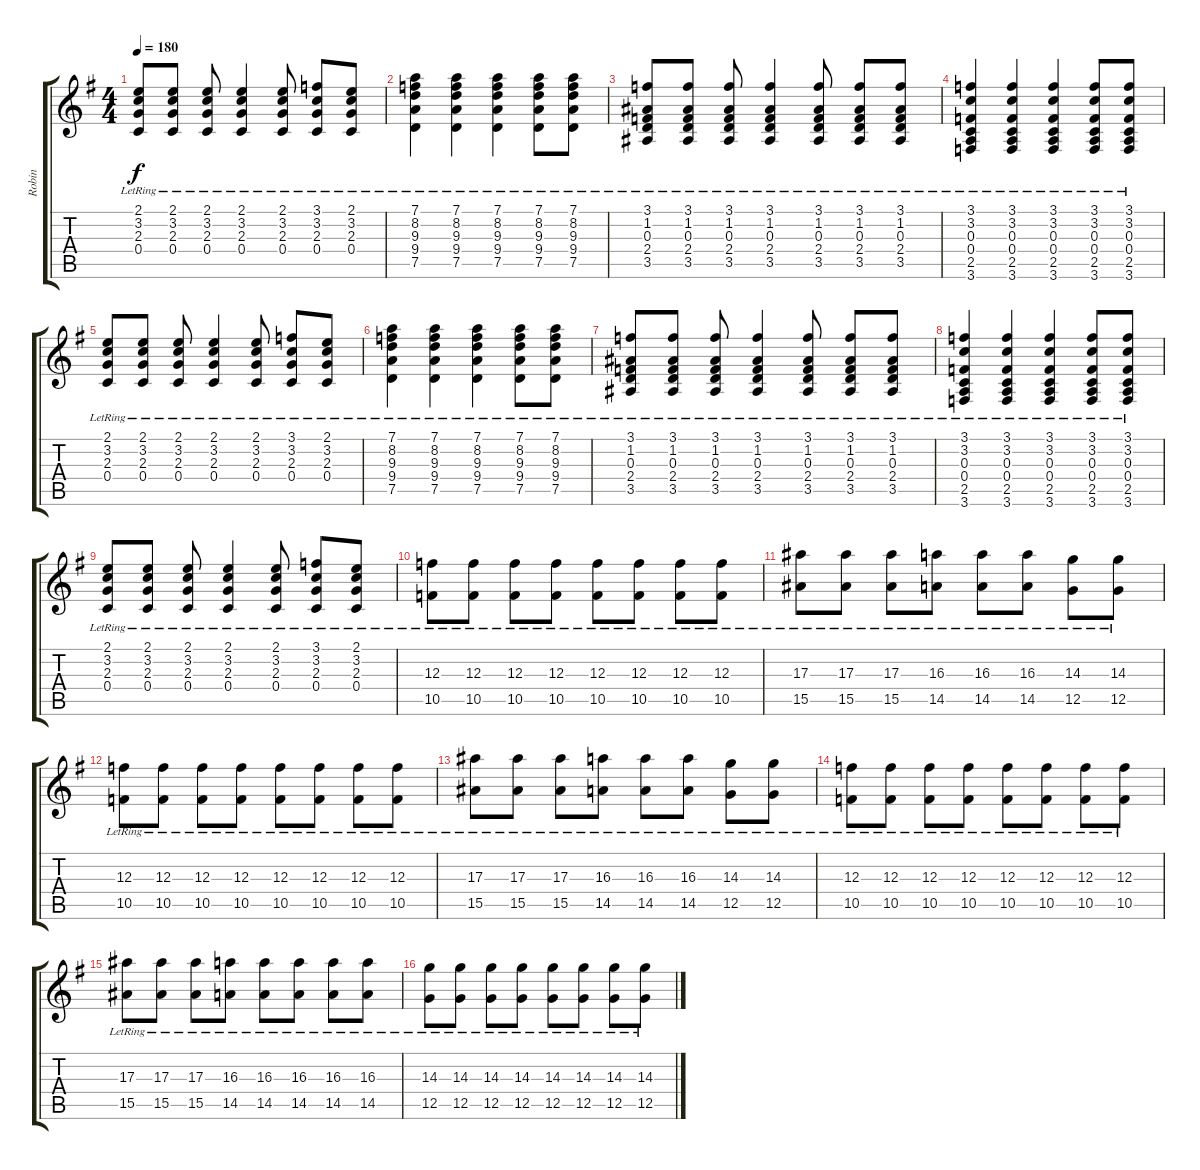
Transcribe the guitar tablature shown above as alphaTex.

\track ("Robin" "Robin") {instrument acousticguitarsteel}
\staff {score tabs}
\tuning (D4 A3 F3 C3 G2 D2) {hide}
\ts (4 4)
\tempo 180
\clef g2
\ks eminor
(2.1{lr} 3.2{lr} 2.3{lr} 0.4{lr}).8{dy f} (2.1{lr} 3.2{lr} 2.3{lr} 0.4{lr}).8 (2.1{lr} 3.2{lr} 2.3{lr} 0.4{lr}).8 (2.1{lr} 3.2{lr} 2.3{lr} 0.4{lr}).4 (2.1{lr} 3.2{lr} 2.3{lr} 0.4{lr}).8 (3.1{lr} 3.2{lr} 2.3{lr} 0.4{lr}).8 (2.1{lr} 3.2{lr} 2.3{lr} 0.4{lr}).8 |
(7.1{lr} 8.2{lr} 9.3{lr} 9.4{lr} 7.5{lr}).4 (7.1{lr} 8.2{lr} 9.3{lr} 9.4{lr} 7.5{lr}).4 (7.1{lr} 8.2{lr} 9.3{lr} 9.4{lr} 7.5{lr}).4 (7.1{lr} 8.2{lr} 9.3{lr} 9.4{lr} 7.5{lr}).8 (7.1{lr} 8.2{lr} 9.3{lr} 9.4{lr} 7.5{lr}).8 |
(3.1{lr} 1.2{lr} 0.3{lr} 2.4{lr} 3.5{lr}).8 (3.1{lr} 1.2{lr} 0.3{lr} 2.4{lr} 3.5{lr}).8 (3.1{lr} 1.2{lr} 0.3{lr} 2.4{lr} 3.5{lr}).8 (3.1{lr} 1.2{lr} 0.3{lr} 2.4{lr} 3.5{lr}).4 (3.1{lr} 1.2{lr} 0.3{lr} 2.4{lr} 3.5{lr}).8 (3.1{lr} 1.2{lr} 0.3{lr} 2.4{lr} 3.5{lr}).8 (3.1{lr} 1.2 0.3 2.4 3.5).8 |
(3.1{lr} 3.2{lr} 0.3{lr} 0.4{lr} 2.5{lr} 3.6{lr}).4 (3.1{lr} 3.2{lr} 0.3{lr} 0.4{lr} 2.5{lr} 3.6{lr}).4 (3.1{lr} 3.2{lr} 0.3{lr} 0.4{lr} 2.5{lr} 3.6{lr}).4 (3.1{lr} 3.2{lr} 0.3{lr} 0.4{lr} 2.5{lr} 3.6{lr}).8 (3.1{lr} 3.2{lr} 0.3{lr} 0.4{lr} 2.5{lr} 3.6{lr}).8 |
(2.1{lr} 3.2{lr} 2.3{lr} 0.4{lr}).8 (2.1{lr} 3.2{lr} 2.3{lr} 0.4{lr}).8 (2.1{lr} 3.2{lr} 2.3{lr} 0.4{lr}).8 (2.1{lr} 3.2{lr} 2.3{lr} 0.4{lr}).4 (2.1{lr} 3.2{lr} 2.3{lr} 0.4{lr}).8 (3.1{lr} 3.2{lr} 2.3{lr} 0.4{lr}).8 (2.1{lr} 3.2{lr} 2.3{lr} 0.4{lr}).8 |
(7.1{lr} 8.2{lr} 9.3{lr} 9.4{lr} 7.5{lr}).4 (7.1{lr} 8.2{lr} 9.3{lr} 9.4{lr} 7.5{lr}).4 (7.1{lr} 8.2{lr} 9.3{lr} 9.4{lr} 7.5{lr}).4 (7.1{lr} 8.2{lr} 9.3{lr} 9.4{lr} 7.5{lr}).8 (7.1{lr} 8.2{lr} 9.3{lr} 9.4{lr} 7.5{lr}).8 |
(3.1{lr} 1.2{lr} 0.3{lr} 2.4{lr} 3.5{lr}).8 (3.1{lr} 1.2{lr} 0.3{lr} 2.4{lr} 3.5{lr}).8 (3.1{lr} 1.2{lr} 0.3{lr} 2.4{lr} 3.5{lr}).8 (3.1{lr} 1.2{lr} 0.3{lr} 2.4{lr} 3.5{lr}).4 (3.1{lr} 1.2{lr} 0.3{lr} 2.4{lr} 3.5{lr}).8 (3.1{lr} 1.2{lr} 0.3{lr} 2.4{lr} 3.5{lr}).8 (3.1{lr} 1.2 0.3 2.4 3.5).8 |
(3.1{lr} 3.2{lr} 0.3{lr} 0.4{lr} 2.5{lr} 3.6{lr}).4 (3.1{lr} 3.2{lr} 0.3{lr} 0.4{lr} 2.5{lr} 3.6{lr}).4 (3.1{lr} 3.2{lr} 0.3{lr} 0.4{lr} 2.5{lr} 3.6{lr}).4 (3.1{lr} 3.2{lr} 0.3{lr} 0.4{lr} 2.5{lr} 3.6{lr}).8 (3.1{lr} 3.2{lr} 0.3{lr} 0.4{lr} 2.5{lr} 3.6{lr}).8 |
(2.1{lr} 3.2{lr} 2.3{lr} 0.4{lr}).8 (2.1{lr} 3.2{lr} 2.3{lr} 0.4{lr}).8 (2.1{lr} 3.2{lr} 2.3{lr} 0.4{lr}).8 (2.1{lr} 3.2{lr} 2.3{lr} 0.4{lr}).4 (2.1{lr} 3.2{lr} 2.3{lr} 0.4{lr}).8 (3.1{lr} 3.2{lr} 2.3{lr} 0.4{lr}).8 (2.1{lr} 3.2{lr} 2.3{lr} 0.4{lr}).8 |
(12.3{lr} 10.5{lr}).8 (12.3{lr} 10.5{lr}).8 (12.3{lr} 10.5{lr}).8 (12.3{lr} 10.5{lr}).8 (12.3{lr} 10.5{lr}).8 (12.3{lr} 10.5{lr}).8 (12.3{lr} 10.5{lr}).8 (12.3{lr} 10.5{lr}).8 |
(17.3{lr} 15.5{lr}).8 (17.3{lr} 15.5{lr}).8 (17.3{lr} 15.5{lr}).8 (16.3{lr} 14.5{lr}).8 (16.3{lr} 14.5{lr}).8 (16.3{lr} 14.5{lr}).8 (14.3{lr} 12.5{lr}).8 (14.3{lr} 12.5{lr}).8 |
(12.3{lr} 10.5{lr}).8 (12.3{lr} 10.5{lr}).8 (12.3{lr} 10.5{lr}).8 (12.3{lr} 10.5{lr}).8 (12.3{lr} 10.5{lr}).8 (12.3{lr} 10.5{lr}).8 (12.3{lr} 10.5{lr}).8 (12.3{lr} 10.5{lr}).8 |
(17.3{lr} 15.5{lr}).8 (17.3{lr} 15.5{lr}).8 (17.3{lr} 15.5{lr}).8 (16.3{lr} 14.5{lr}).8 (16.3{lr} 14.5{lr}).8 (16.3{lr} 14.5{lr}).8 (14.3{lr} 12.5{lr}).8 (14.3{lr} 12.5{lr}).8 |
(12.3{lr} 10.5{lr}).8 (12.3{lr} 10.5{lr}).8 (12.3{lr} 10.5{lr}).8 (12.3{lr} 10.5{lr}).8 (12.3{lr} 10.5{lr}).8 (12.3{lr} 10.5{lr}).8 (12.3{lr} 10.5{lr}).8 (12.3{lr} 10.5{lr}).8 |
(17.3{lr} 15.5{lr}).8 (17.3{lr} 15.5{lr}).8 (17.3{lr} 15.5{lr}).8 (16.3{lr} 14.5{lr}).8 (16.3{lr} 14.5{lr}).8 (16.3{lr} 14.5{lr}).8 (16.3{lr} 14.5{lr}).8 (16.3{lr} 14.5{lr}).8 |
(14.3{lr} 12.5{lr}).8 (14.3{lr} 12.5{lr}).8 (14.3{lr} 12.5{lr}).8 (14.3{lr} 12.5{lr}).8 (14.3{lr} 12.5{lr}).8 (14.3{lr} 12.5{lr}).8 (14.3{lr} 12.5{lr}).8 (14.3{lr} 12.5{lr}).8
